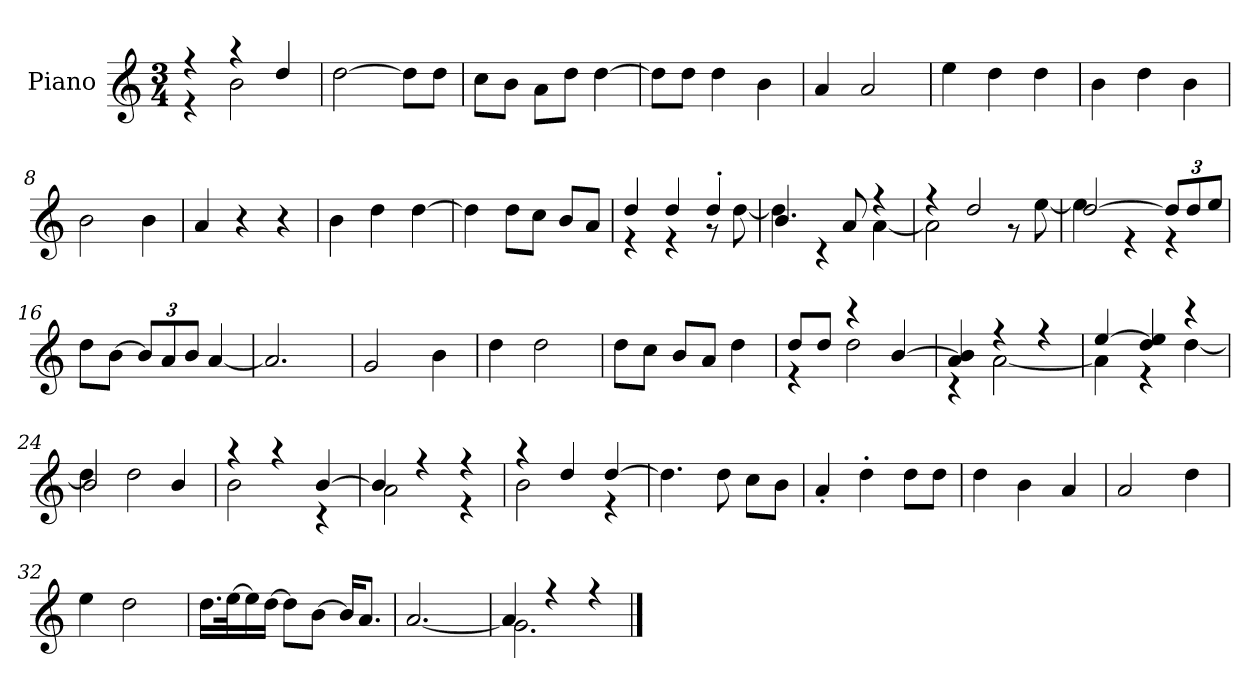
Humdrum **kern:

**kern
*part1
*staff1
*I"Piano
*I'P-no
*clefG2
*k[]
*M3/4
*MM179
=1
*^
4r	4r
4r	2b\
4dd/	.
*v	*v
=2
[2dd\
8dd\L]
8dd\J
=3
8cc\L
8b\J
8a\L
8dd\J
[4dd\
=4
8dd\L]
8dd\J
4dd\
4b\
=5
4a/
2a/
=6
4ee\
4dd\
4dd\
=7
4b\
4dd\
4b\
=8
2b\
4b\
=9
4a/
4r
4r
=10
4b\
4dd\
[4dd\
!!LO:LB:g=z
=11
4dd\]
8dd\L
8cc\J
8b/L
8a/J
=12
*^
4dd/	4r
4dd/	4r
4dd'/	8r
.	[8dd\
=13	=13
4.b/	4dd\]
.	4r
8a/	.
4r	[4a\
=14	=14
4r	2a\]
2dd/	.
.	8r
.	[8ee\
=15	=15
[2dd/	4ee\]
.	4r
*Xbrackettup	*
12dd/L]	4r
12dd/	.
12ee/J	.
*v	*v
=16
8dd\L
[8b\J
12b/L]
12a/
12b/J
[4a/
=17
2.a/]
=18
2g/
4b\
=19
4dd\
2dd\
!!LO:LB:g=z
=20
8dd\L
8cc\J
8b/L
8a/J
4dd\
=21
*^
8dd/L	4r
8dd/J	.
4r	2dd\
[4b/	.
=22	=22
4a/ 4b/]	4r
4r	[2a\
4r	.
=23	=23
[4ee/	4a\]
4dd/ 4ee/]	4r
4r	[4dd\
=24	=24
2b/	4dd\]
.	2dd\
4b/	.
=25	=25
4r	2b\
4r	.
[4b/	4r
=26	=26
4b/]	2a\
4r	.
4r	4r
=27	=27
4r	2b\
4dd/	.
[4dd/	4r
*v	*v
=28
4.dd\]
8dd\
8cc\L
8b\J
=29
4a'/
4dd'\
8dd\L
8dd\J
!!LO:LB:g=z
=30
4dd\
4b\
4a/
=31
2a/
4dd\
=32
4ee\
2dd\
=33
16.dd\LL
[32ee\K
16ee\]
[16dd\JJ
8dd\L]
[8b\J
16b/KL]
8.a/J
=34
[2.a/
=35
*^
4a/]	2.g\
4r	.
4r	.
*v	*v
==
*-
